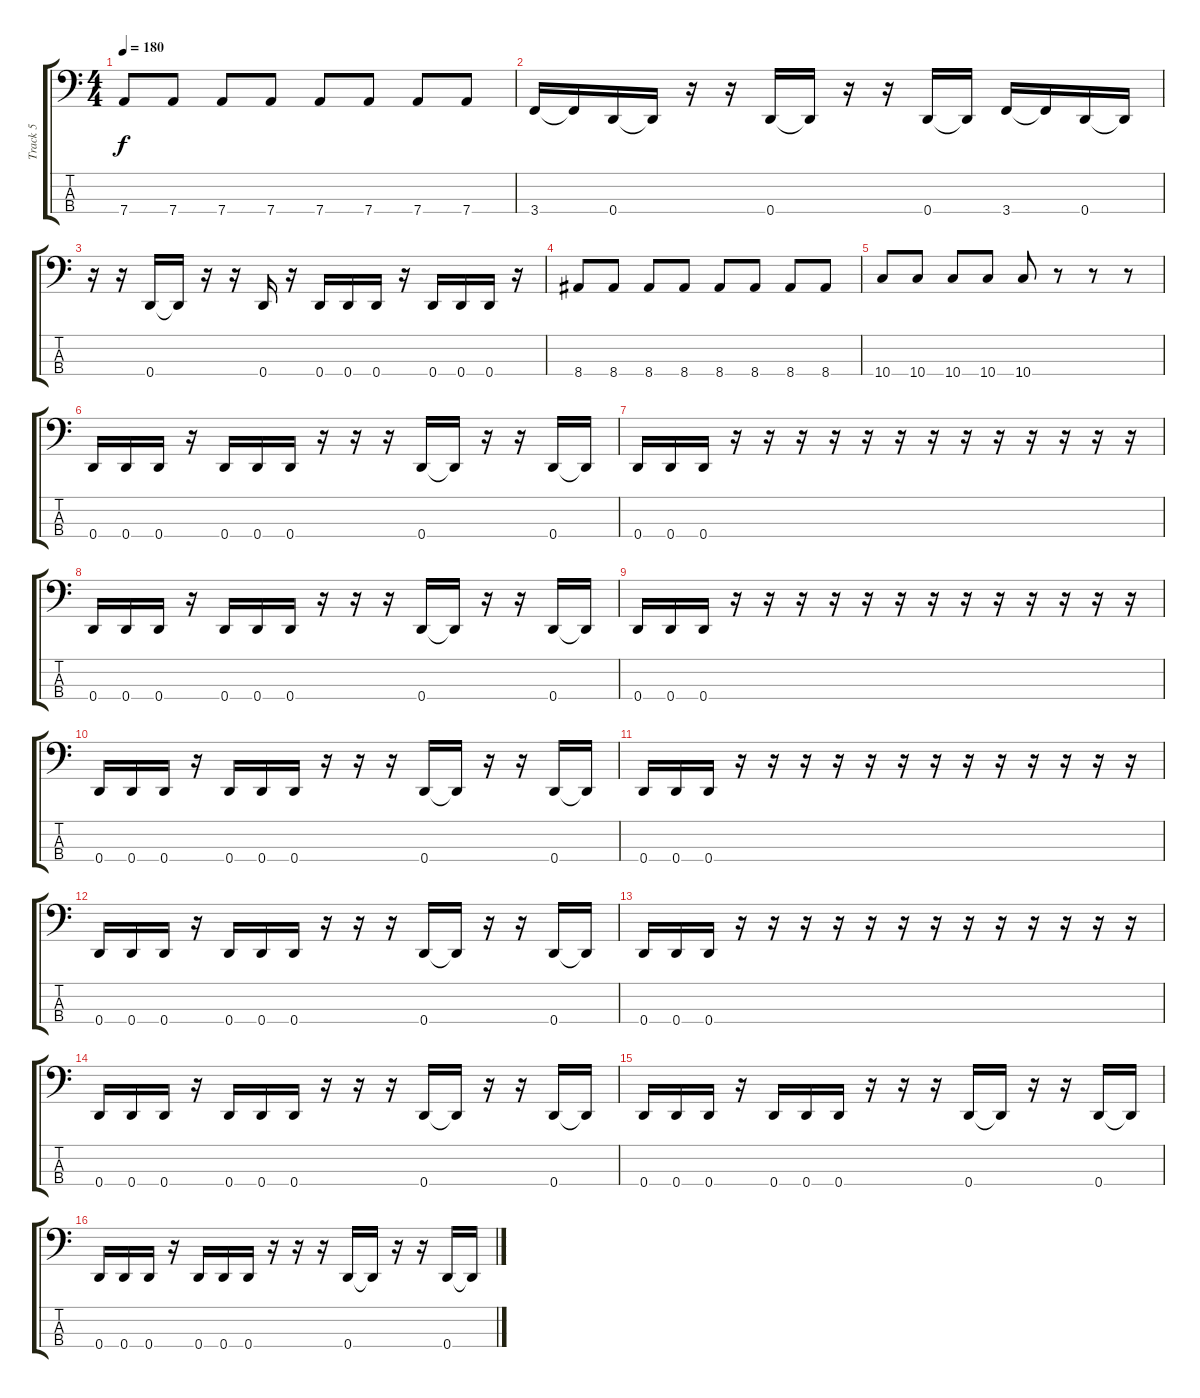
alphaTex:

\track ("Track 5" "Track 5") {instrument electricbassfinger}
\staff {score tabs}
\tuning (G2 D2 A1 D1) {hide}
\ts (4 4)
\tempo 180
\clef f4
\ks c
7.4.8{dy f} 7.4.8 7.4.8 7.4.8 7.4.8 7.4.8 7.4.8 7.4.8 |
3.4.16 3.4{t}.16 0.4.16 0.4{t}.16 r.16 r.16 0.4.16 0.4{t}.16 r.16 r.16 0.4.16 0.4{t}.16 3.4.16 3.4{t}.16 0.4.16 0.4{t}.16 |
r.16 r.16 0.4.16 0.4{t}.16 r.16 r.16 0.4.16 r.16 0.4.16 0.4.16 0.4.16 r.16 0.4.16 0.4.16 0.4.16 r.16 |
8.4.8 8.4.8 8.4.8 8.4.8 8.4.8 8.4.8 8.4.8 8.4.8 |
10.4.8 10.4.8 10.4.8 10.4.8 10.4.8 r.8 r.8 r.8 |
0.4.16 0.4.16 0.4.16 r.16 0.4.16 0.4.16 0.4.16 r.16 r.16 r.16 0.4.16 0.4{t}.16 r.16 r.16 0.4.16 0.4{t}.16 |
0.4.16 0.4.16 0.4.16 r.16 r.16 r.16 r.16 r.16 r.16 r.16 r.16 r.16 r.16 r.16 r.16 r.16 |
0.4.16 0.4.16 0.4.16 r.16 0.4.16 0.4.16 0.4.16 r.16 r.16 r.16 0.4.16 0.4{t}.16 r.16 r.16 0.4.16 0.4{t}.16 |
0.4.16 0.4.16 0.4.16 r.16 r.16 r.16 r.16 r.16 r.16 r.16 r.16 r.16 r.16 r.16 r.16 r.16 |
0.4.16 0.4.16 0.4.16 r.16 0.4.16 0.4.16 0.4.16 r.16 r.16 r.16 0.4.16 0.4{t}.16 r.16 r.16 0.4.16 0.4{t}.16 |
0.4.16 0.4.16 0.4.16 r.16 r.16 r.16 r.16 r.16 r.16 r.16 r.16 r.16 r.16 r.16 r.16 r.16 |
0.4.16 0.4.16 0.4.16 r.16 0.4.16 0.4.16 0.4.16 r.16 r.16 r.16 0.4.16 0.4{t}.16 r.16 r.16 0.4.16 0.4{t}.16 |
0.4.16 0.4.16 0.4.16 r.16 r.16 r.16 r.16 r.16 r.16 r.16 r.16 r.16 r.16 r.16 r.16 r.16 |
0.4.16 0.4.16 0.4.16 r.16 0.4.16 0.4.16 0.4.16 r.16 r.16 r.16 0.4.16 0.4{t}.16 r.16 r.16 0.4.16 0.4{t}.16 |
0.4.16 0.4.16 0.4.16 r.16 0.4.16 0.4.16 0.4.16 r.16 r.16 r.16 0.4.16 0.4{t}.16 r.16 r.16 0.4.16 0.4{t}.16 |
0.4.16 0.4.16 0.4.16 r.16 0.4.16 0.4.16 0.4.16 r.16 r.16 r.16 0.4.16 0.4{t}.16 r.16 r.16 0.4.16 0.4{t}.16
